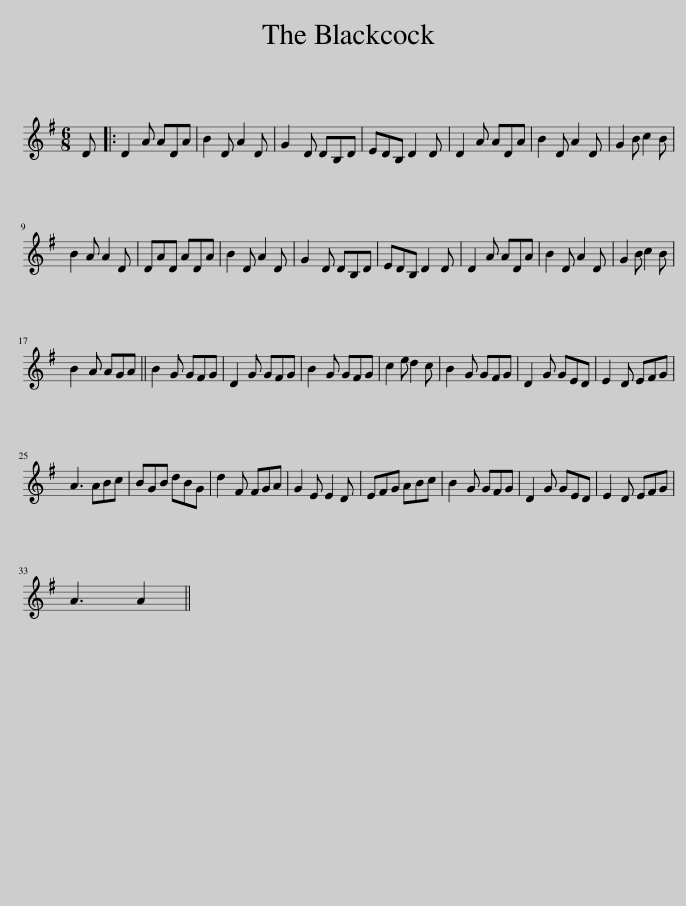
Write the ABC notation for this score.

X:1
L:1/8
M:6/8
I:linebreak $
K:G
V:1 treble
V:1
 D |: D2 A ADA | B2 D A2 D | G2 D DB,D | EDB, D2 D | %5
 D2 A ADA | B2 D A2 D | G2 B c2 B |$ B2 A A2 D | DAD ADA | %10
 B2 D A2 D | G2 D DB,D | EDB, D2 D | D2 A ADA | B2 D A2 D | %15
 G2 B c2 B |$ B2 A AGA || B2 G GFG | D2 G GFG | B2 G GFG | %20
 c2 e d2 c | B2 G GFG | D2 G GED | E2 D EFG |$ A3 ABc | %25
 BGB dBG | d2 F FGA | G2 E E2 D | EFG ABc | B2 G GFG | %30
 D2 G GED | E2 D EFG |$ A3 A2 || %33
